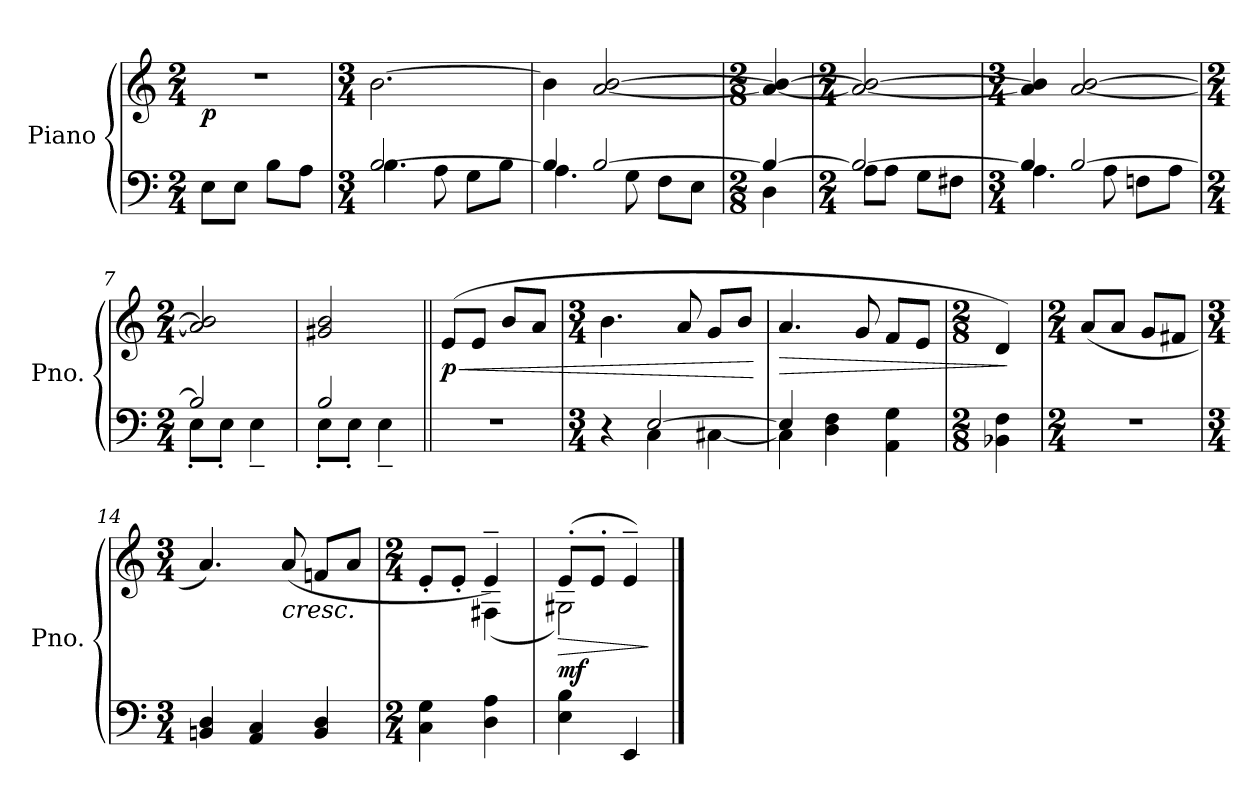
**kern	**kern	**dynam
*part1	*part1	*part1
*staff2	*staff1	*staff1/2
*I"Piano	*	*
*I'Pno.	*	*
*clefF4	*clefG2	*
*k[]	*k[]	*
*M2/4	*M2/4	*
*MM88	*MM88	*
=1	=1	=1
!	!	!LO:DY:b
8E\L	2r	p
8E\J	.	.
8B\L	.	.
8A\J	.	.
=2	=2	=2
*M3/4	*M3/4	*
*^	*	*
[2.B/	4.B\	[2.b\	.
.	8A\	.	.
.	8G\L	.	.
.	8B\J	.	.
=3	=3	=3	=3
4B/]	4.A\	4b\]	.
[2B/	.	[2a/ [2b/	.
.	8G\	.	.
.	8F\L	.	.
.	8E\J	.	.
=4	=4	=4	=4
*M2/8	*	*M2/8	*
4B/_	4D\	4a/_ 4b/_	.
=5	=5	=5	=5
*M2/4	*	*M2/4	*
2B/_	8A\L	2a/_ 2b/_	.
.	8A\J	.	.
.	8G\L	.	.
.	8F#X\J	.	.
=6	=6	=6	=6
*M3/4	*	*M3/4	*
4B/]	4.A\	4a/] 4b/]	.
[2B/	.	[2a/ [2b/	.
.	8A\	.	.
.	8Fn\L	.	.
.	8A\J	.	.
=7	=7	=7	=7
*M2/4	*	*M2/4	*
2B/]	8E'\L	2a/] 2b/]	.
.	8E'\J	.	.
.	4E~\	.	.
!!LO:LB:g=z
=8	=8	=8	=8
2B/	8E'\L	2g#X/ 2b/	.
.	8E'\J	.	.
.	4E~\	.	.
=9||	=9||	=9||	=9||
!	!	!	!LO:HP:b
!	!	!	!LO:DY:n=1:b
*v	*v	*	*
2r	(>8e/L	< p
.	8e/J	.
.	8b/L	.
.	8a/J	.
=10	=10	=10
*M3/4	*M3/4	*
*^	*	*
4r	4ryy	4.b\	.
[2E/	4C\	.	.
.	.	8a/	.
.	[4C#X\	8g/L	.
.	.	8b/J	.
*v	*v	*	*
.	.	[
=11	=11	=11
*^	*	*
!	!	!	!LO:HP:b
4E/]	4C#\]	4.a/	>
4D\ 4F\	2ryy	.	.
.	.	8g/	.
4AA\ 4G\	.	8f/L	.
.	.	8e/J	.
*v	*v	*	*
=12	=12	=12
*M2/8	*M2/8	*
4BB-X\ 4F\	4d/)	.
.	.	]
=13	=13	=13
*M2/4	*M2/4	*
2r	(<8a/L	.
.	8a/J	.
.	8g/L	.
.	8f#X/J	.
=14	=14	=14
*M3/4	*M3/4	*
4BBn/ 4D/	4.a/)	.
4AA/ 4C/	.	.
!	!LO:TX:b:i:t=cresc.	!
.	(>8a/	.
4BB/ 4D/	8fn/L	.
.	8a/J	.
!!LO:LB:g=z
=15	=15	=15
*M2/4	*M2/4	*
*	*^	*
4C\ 4G\	8e'/L	4ryy	.
.	8e'/J	.	.
4D\ 4A\	4e~/)	(<4F#X\	.
=16	=16	=16	=16
!	!	!	!LO:HP:b
!	!	!	!LO:DY:n=1:a=2
4E\ 4B\	(>8e'/L	2G#X\)	> mf
.	8e'/J	.	.
4EE/	4e~/)	.	.
*	*v	*v	*
.	.	]
==	==	==
*-	*-	*-
